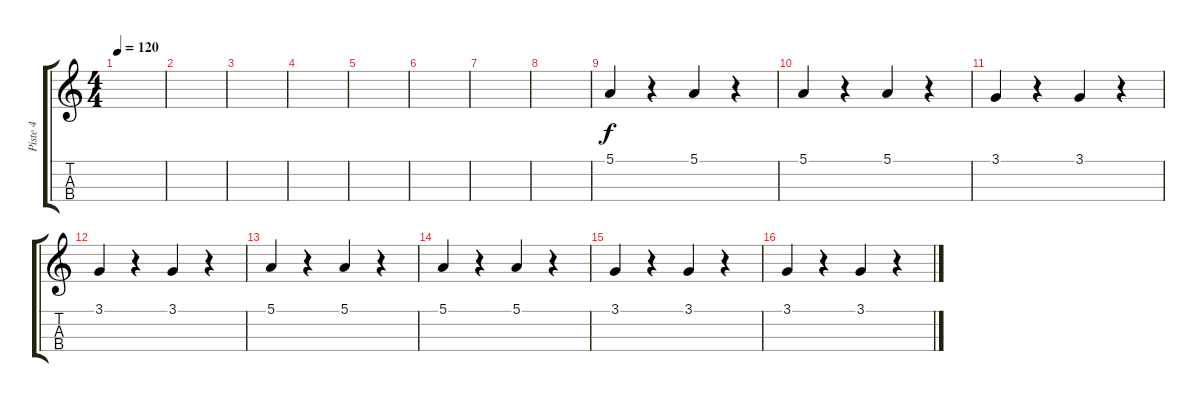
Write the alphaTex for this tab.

\track ("Piste 4" "Piste 4") {instrument stringensemble1}
\staff {score tabs}
\tuning (E4 A3 D3 G2) {hide}
\ts (4 4)
\tempo 120
\clef g2
\ks c
|
|
|
|
|
|
|
|
5.1.4 r.4 5.1.4 r.4 |
5.1.4 r.4 5.1.4 r.4 |
3.1.4 r.4 3.1.4 r.4 |
3.1.4 r.4 3.1.4 r.4 |
5.1.4 r.4 5.1.4 r.4 |
5.1.4 r.4 5.1.4 r.4 |
3.1.4 r.4 3.1.4 r.4 |
3.1.4 r.4 3.1.4 r.4
